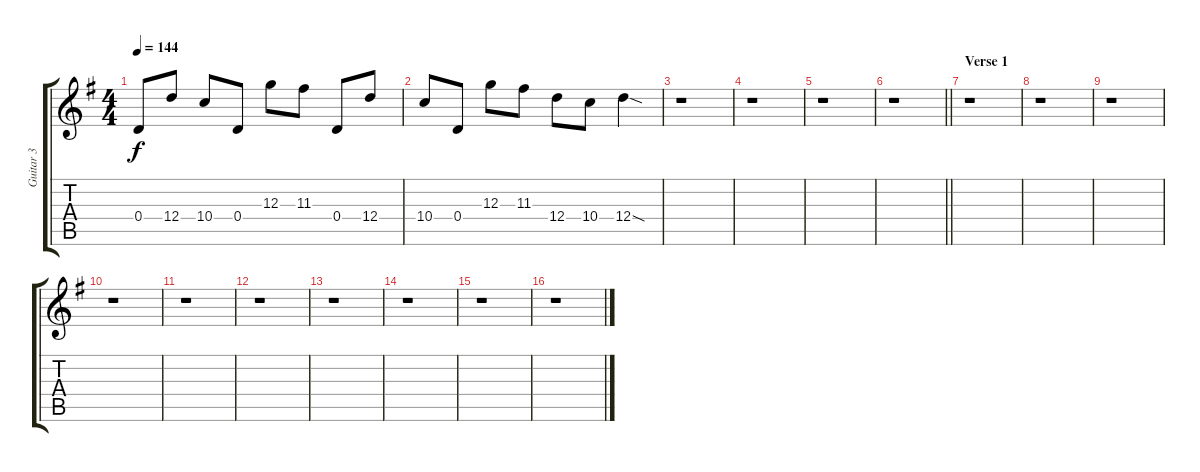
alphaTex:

\track ("Guitar 3" "Guitar 3") {instrument distortionguitar}
\staff {score tabs}
\tuning (E4 B3 G3 D3 A2 E2) {hide}
\ts (4 4)
\tempo 144
\clef g2
\ks g
0.4.8{dy f} 12.4.8 10.4.8 0.4.8 12.3.8 11.3.8 0.4.8 12.4.8 |
10.4.8 0.4.8 12.3.8 11.3.8 12.4.8 10.4.8 12.4{sod}.4 |
r.1 |
r.1 |
r.1 |
\barLineRight lightlight
r.1 |
\section ("" "Verse 1")
r.1 |
r.1 |
r.1 |
r.1 |
r.1 |
r.1 |
r.1 |
r.1 |
r.1 |
r.1
